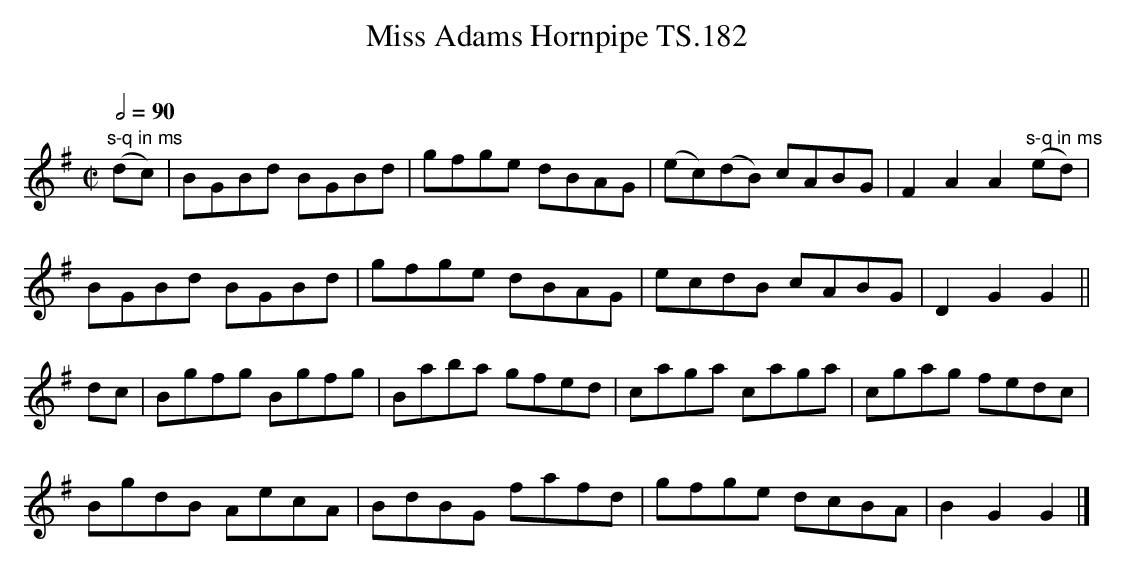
X:1
T:Miss Adams Hornpipe TS.182
M:C|
L:1/8
Q:1/2=90
O:
K:G
"s-q in ms"(dc)|BGBd BGBd|gfge dBAG|(ec)(dB) cABG|F2A2A2"s-q in ms"(ed)|
BGBd BGBd|gfge dBAG|ecdB cABG|D2G2G2||
dc|Bgfg Bgfg|Baba gfed|caga caga|cgag fedc|
BgdB AecA|BdBG fafd|gfge dcBA|B2G2G2|]
